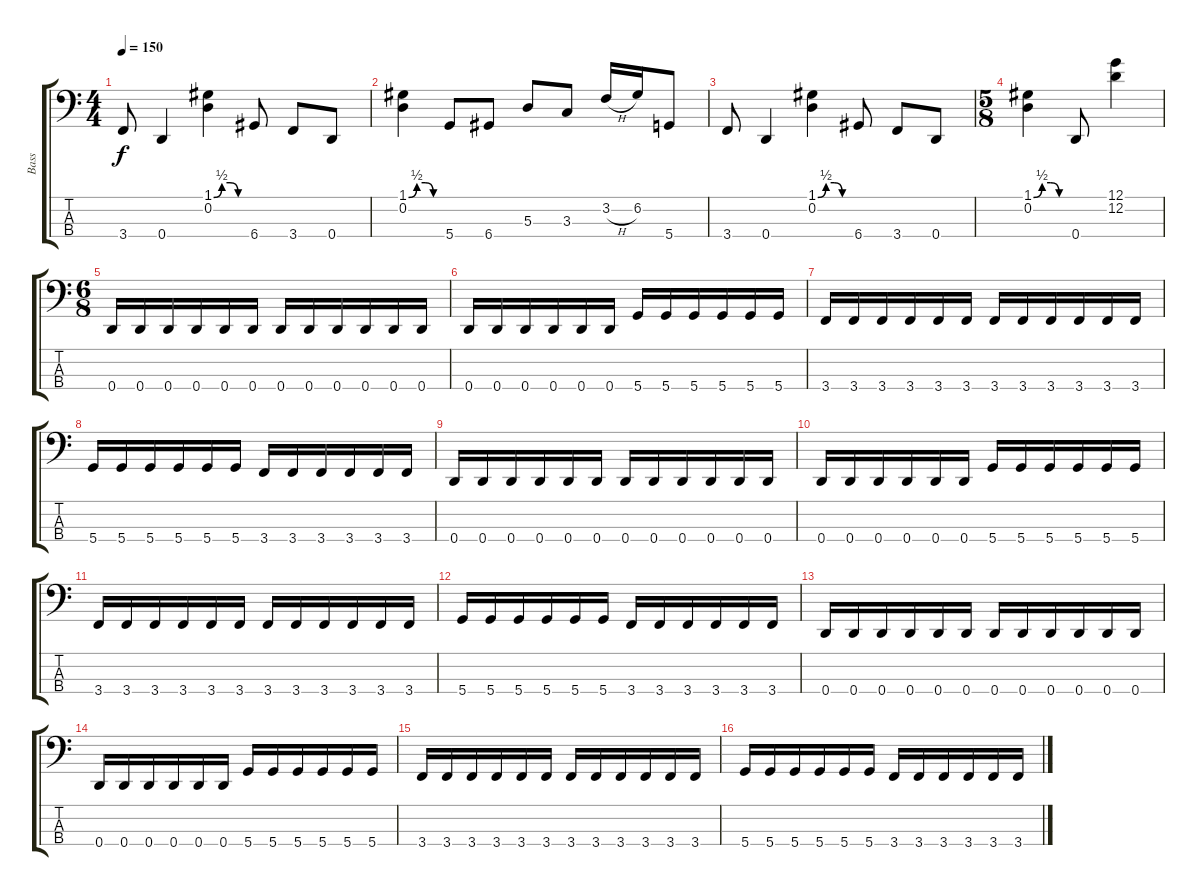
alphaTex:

\track ("Bass" "Bass") {instrument electricbasspick}
\staff {score tabs}
\tuning (G2 D2 A1 D1) {hide}
\ts (4 4)
\tempo 150
\clef f4
\ks c
3.4.8{dy f} 0.4.4 (1.1{be (custom 0 0 15 2 30 2 45 0 60 0)} 0.2).4 6.4.8 3.4.8 0.4.8 |
(1.1{be (custom 0 0 15 2 30 2 45 0 60 0)} 0.2).4 5.4.8 6.4.8 5.3.8 3.3.8 3.2{h}.16 6.2.16 5.4.8 |
3.4.8 0.4.4 (1.1{be (custom 0 0 15 2 30 2 45 0 60 0)} 0.2).4 6.4.8 3.4.8 0.4.8 |
\ts (5 8)
(1.1{be (custom 0 0 15 2 30 2 45 0 60 0)} 0.2).4 0.4.8 (12.1 12.2).4 |
\ts (6 8)
0.4.16 0.4.16 0.4.16 0.4.16 0.4.16 0.4.16 0.4.16 0.4.16 0.4.16 0.4.16 0.4.16 0.4.16 |
0.4.16 0.4.16 0.4.16 0.4.16 0.4.16 0.4.16 5.4.16 5.4.16 5.4.16 5.4.16 5.4.16 5.4.16 |
3.4.16 3.4.16 3.4.16 3.4.16 3.4.16 3.4.16 3.4.16 3.4.16 3.4.16 3.4.16 3.4.16 3.4.16 |
5.4.16 5.4.16 5.4.16 5.4.16 5.4.16 5.4.16 3.4.16 3.4.16 3.4.16 3.4.16 3.4.16 3.4.16 |
0.4.16 0.4.16 0.4.16 0.4.16 0.4.16 0.4.16 0.4.16 0.4.16 0.4.16 0.4.16 0.4.16 0.4.16 |
0.4.16 0.4.16 0.4.16 0.4.16 0.4.16 0.4.16 5.4.16 5.4.16 5.4.16 5.4.16 5.4.16 5.4.16 |
3.4.16 3.4.16 3.4.16 3.4.16 3.4.16 3.4.16 3.4.16 3.4.16 3.4.16 3.4.16 3.4.16 3.4.16 |
5.4.16 5.4.16 5.4.16 5.4.16 5.4.16 5.4.16 3.4.16 3.4.16 3.4.16 3.4.16 3.4.16 3.4.16 |
0.4.16 0.4.16 0.4.16 0.4.16 0.4.16 0.4.16 0.4.16 0.4.16 0.4.16 0.4.16 0.4.16 0.4.16 |
0.4.16 0.4.16 0.4.16 0.4.16 0.4.16 0.4.16 5.4.16 5.4.16 5.4.16 5.4.16 5.4.16 5.4.16 |
3.4.16 3.4.16 3.4.16 3.4.16 3.4.16 3.4.16 3.4.16 3.4.16 3.4.16 3.4.16 3.4.16 3.4.16 |
5.4.16 5.4.16 5.4.16 5.4.16 5.4.16 5.4.16 3.4.16 3.4.16 3.4.16 3.4.16 3.4.16 3.4.16
